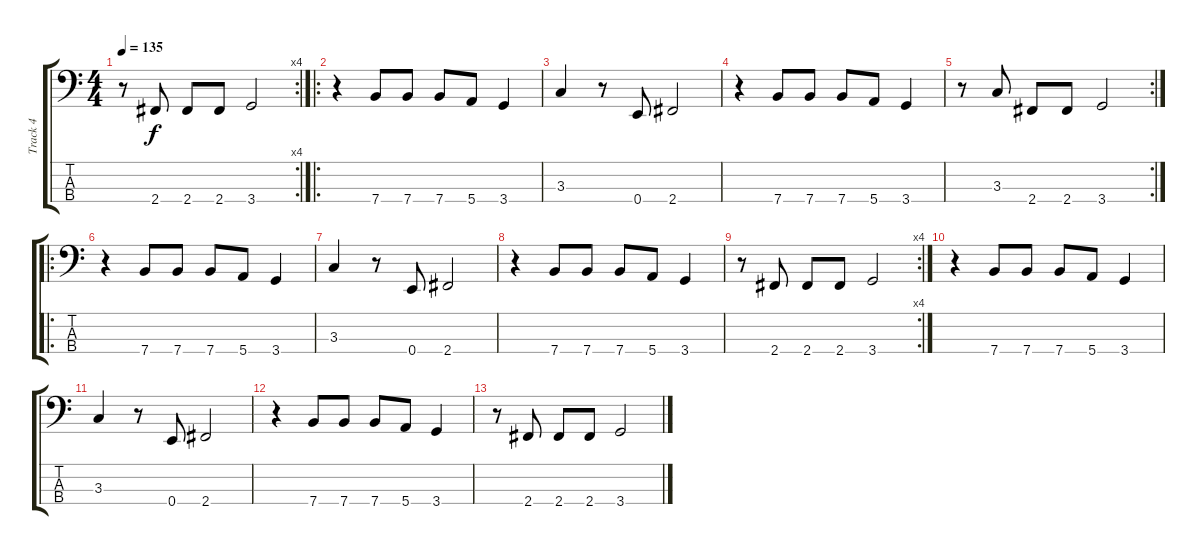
\track ("Track 4" "Track 4") {instrument electricbassfinger}
\staff {score tabs}
\tuning (G2 D2 A1 E1) {hide}
\rc 4
\ts (4 4)
\tempo 135
\clef f4
\ks c
r.8{dy f} 2.4.8 2.4.8 2.4.8 3.4.2 |
\ro
r.4 7.4.8 7.4.8 7.4.8 5.4.8 3.4.4 |
3.3.4 r.8 0.4.8 2.4.2 |
r.4 7.4.8 7.4.8 7.4.8 5.4.8 3.4.4 |
\rc 2
r.8 3.3.8 2.4.8 2.4.8 3.4.2 |
\ro
r.4 7.4.8 7.4.8 7.4.8 5.4.8 3.4.4 |
3.3.4 r.8 0.4.8 2.4.2 |
r.4 7.4.8 7.4.8 7.4.8 5.4.8 3.4.4 |
\rc 4
r.8 2.4.8 2.4.8 2.4.8 3.4.2 |
r.4 7.4.8 7.4.8 7.4.8 5.4.8 3.4.4 |
3.3.4 r.8 0.4.8 2.4.2 |
r.4 7.4.8 7.4.8 7.4.8 5.4.8 3.4.4 |
r.8 2.4.8 2.4.8 2.4.8 3.4.2
